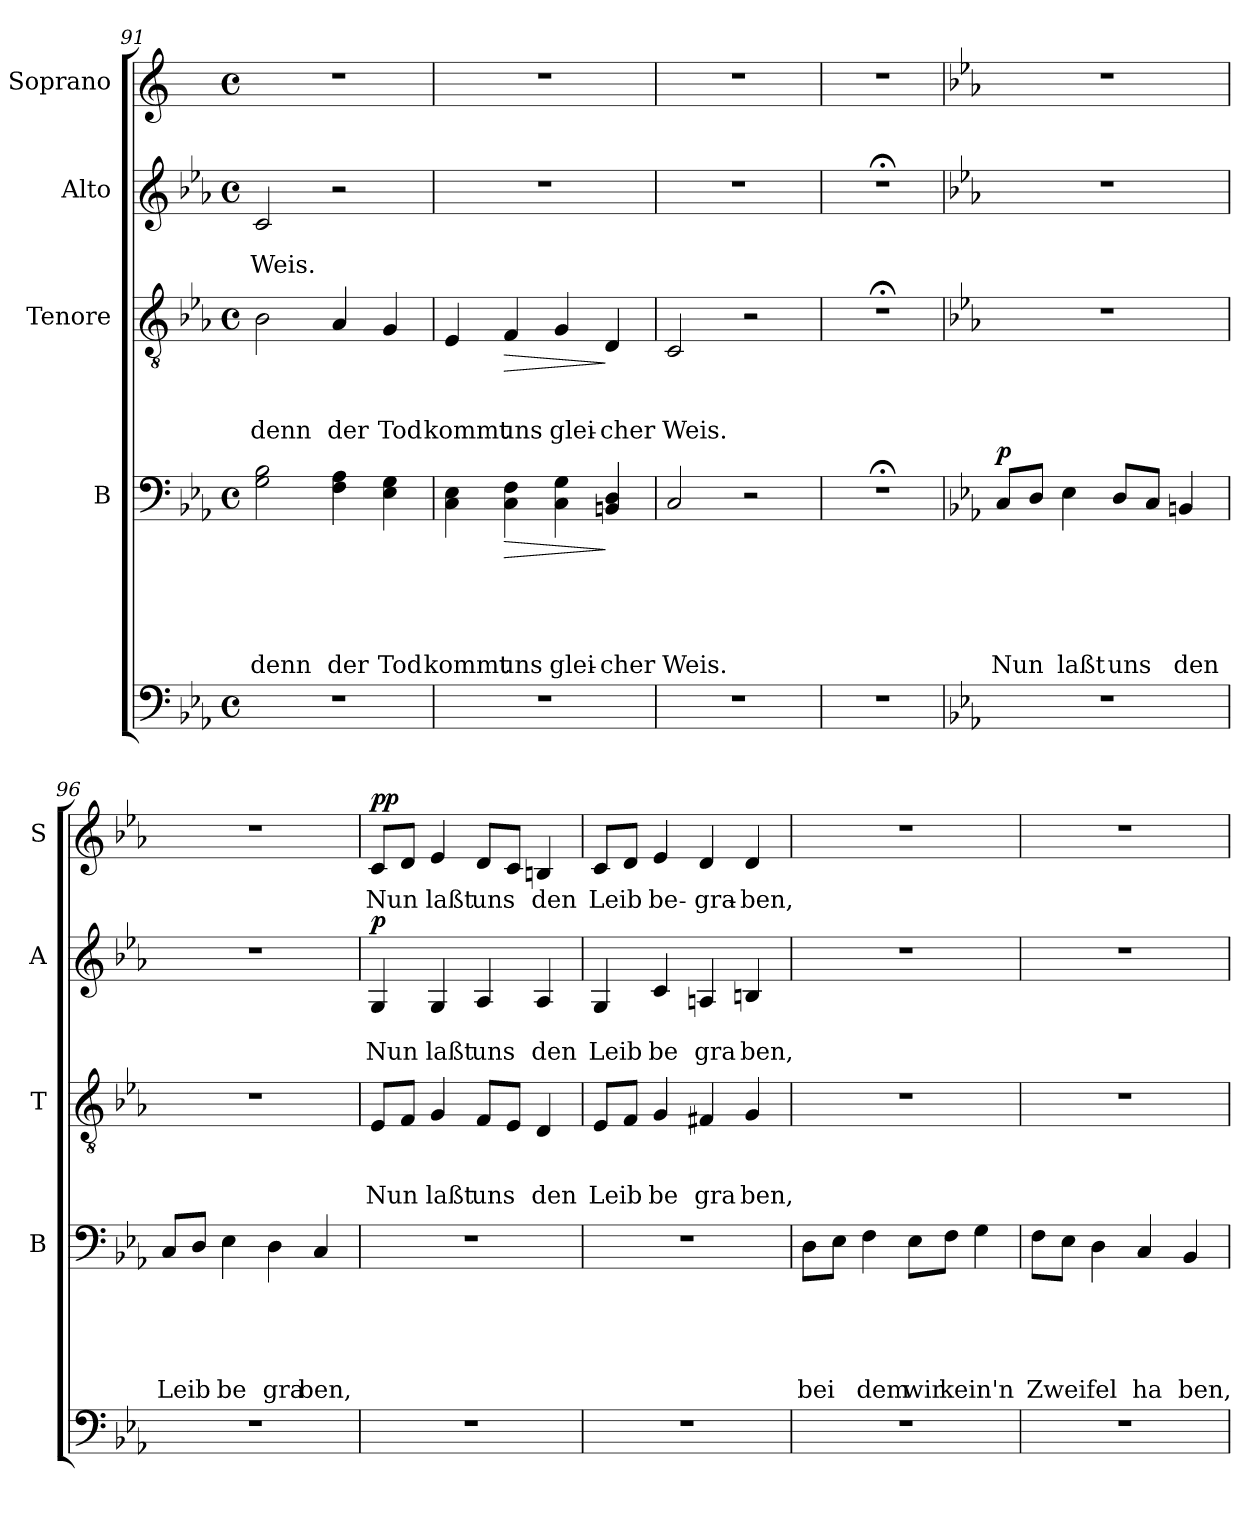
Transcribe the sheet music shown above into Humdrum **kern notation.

**kern	**kern	**text	**text	**text	**text	**text	**dynam	**kern	**text	**text	**text	**dynam	**kern	**text	**text	**dynam	**kern	**text	**dynam
*part5	*part4	*part4	*part4	*part4	*part4	*part4	*part4	*part3	*part3	*part3	*part3	*part3	*part2	*part2	*part2	*part2	*part1	*part1	*part1
*staff5	*staff4	*staff4	*staff4	*staff4	*staff4	*staff4	*staff4	*staff3	*staff3	*staff3	*staff3	*staff3	*staff2	*staff2	*staff2	*staff2	*staff1	*staff1	*staff1
*	*I"B	*	*	*	*	*	*	*I"Tenore	*	*	*	*	*I"Alto	*	*	*	*I"Soprano	*	*
*	*I'B	*	*	*	*	*	*	*I'T	*	*	*	*	*I'A	*	*	*	*I'S	*	*
*clefF4	*clefF4	*	*	*	*	*	*	*clefGv2	*	*	*	*	*clefG2	*	*	*	*clefG2	*	*
*k[b-e-a-]	*k[b-e-a-]	*	*	*	*	*	*	*k[b-e-a-]	*	*	*	*	*k[b-e-a-]	*	*	*	*k[]	*	*
*E-:	*E-:	*	*	*	*	*	*	*E-:	*	*	*	*	*E-:	*	*	*	*C:	*	*
*M4/4	*M4/4	*	*	*	*	*	*	*M4/4	*	*	*	*	*M4/4	*	*	*	*M4/4	*	*
*met(c)	*met(c)	*	*	*	*	*	*	*met(c)	*	*	*	*	*met(c)	*	*	*	*met(c)	*	*
=91	=91	=91	=91	=91	=91	=91	=91	=91	=91	=91	=91	=91	=91	=91	=91	=91	=91	=91	=91
!	!	!	!	!	!	!LO:LY:b	!	!	!	!	!LO:LY:b	!	!	!	!LO:LY:b	!	!	!	!
1r	2G\ 2B-\	.	.	.	.	denn	.	2B-\	.	.	denn	.	2c/	.	Weis.	.	1r	.	.
!	!	!	!	!	!	!LO:LY:b	!	!	!	!	!LO:LY:b	!	!	!	!	!	!	!	!
.	4F\ 4A-\	.	.	.	.	der	.	4A-/	.	.	der	.	2r	.	.	.	.	.	.
!	!	!	!	!	!	!LO:LY:b	!	!	!	!	!LO:LY:b	!	!	!	!	!	!	!	!
.	4E-\ 4G\	.	.	.	.	Tod	.	4G/	.	.	Tod	.	.	.	.	.	.	.	.
=92	=92	=92	=92	=92	=92	=92	=92	=92	=92	=92	=92	=92	=92	=92	=92	=92	=92	=92	=92
!	!	!	!	!	!	!LO:LY:b	!	!	!	!	!LO:LY:b	!	!	!	!	!	!	!	!
1r	4C\ 4E-\	.	.	.	.	kommt	.	4E-/	.	.	kommt	.	1r	.	.	.	1r	.	.
!	!	!	!	!	!	!LO:LY:b	!LO:HP:b	!	!	!	!LO:LY:b	!LO:HP:b	!	!	!	!	!	!	!
.	4C\ 4F\	.	.	.	.	uns	>	4F/	.	.	uns	>	.	.	.	.	.	.	.
!	!	!	!	!	!	!LO:LY:b	!	!	!	!	!LO:LY:b	!	!	!	!	!	!	!	!
.	4C\ 4G\	.	.	.	.	glei-	.	4G/	.	.	glei-	.	.	.	.	.	.	.	.
!	!	!	!	!	!	!LO:LY:b	!	!	!	!	!LO:LY:b	!	!	!	!	!	!	!	!
.	4BBn/ 4D/	.	.	.	.	-cher	]	4D/	.	.	-cher	]	.	.	.	.	.	.	.
=93	=93	=93	=93	=93	=93	=93	=93	=93	=93	=93	=93	=93	=93	=93	=93	=93	=93	=93	=93
!	!	!	!	!	!	!LO:LY:b	!	!	!	!	!LO:LY:b	!	!	!	!	!	!	!	!
1r	2C/	.	.	.	.	Weis.	.	2C/	.	.	Weis.	.	1r	.	.	.	1r	.	.
.	2r	.	.	.	.	.	.	2r	.	.	.	.	.	.	.	.	.	.	.
=94	=94	=94	=94	=94	=94	=94	=94	=94	=94	=94	=94	=94	=94	=94	=94	=94	=94	=94	=94
1r	1r;<	.	.	.	.	.	.	1r;<	.	.	.	.	1r;<	.	.	.	1r	.	.
!!LO:PB:g=z
=95	=95	=95	=95	=95	=95	=95	=95	=95	=95	=95	=95	=95	=95	=95	=95	=95	=95	=95	=95
*	*	*	*	*	*	*	*	*	*	*	*	*	*	*	*	*	*k[b-e-a-]	*	*
*	*	*	*	*	*	*	*	*	*	*	*	*	*	*	*	*	*E-:	*	*
!	!	!	!	!	!	!LO:LY:b	!LO:DY:a	!	!	!	!	!	!	!	!	!	!	!	!
1r	8C/L	.	.	.	.	Nun	p	1r	.	.	.	.	1r	.	.	.	1r	.	.
.	8D/J	.	.	.	.	.	.	.	.	.	.	.	.	.	.	.	.	.	.
!	!	!	!	!	!	!LO:LY:b	!	!	!	!	!	!	!	!	!	!	!	!	!
.	4E-\	.	.	.	.	laßt	.	.	.	.	.	.	.	.	.	.	.	.	.
!	!	!	!	!	!	!LO:LY:b	!	!	!	!	!	!	!	!	!	!	!	!	!
.	8D/L	.	.	.	.	uns	.	.	.	.	.	.	.	.	.	.	.	.	.
.	8C/J	.	.	.	.	.	.	.	.	.	.	.	.	.	.	.	.	.	.
!	!	!	!	!	!	!LO:LY:b	!	!	!	!	!	!	!	!	!	!	!	!	!
.	4BBn/	.	.	.	.	den	.	.	.	.	.	.	.	.	.	.	.	.	.
=96	=96	=96	=96	=96	=96	=96	=96	=96	=96	=96	=96	=96	=96	=96	=96	=96	=96	=96	=96
!	!	!	!	!	!	!LO:LY:b	!	!	!	!	!	!	!	!	!	!	!	!	!
1r	8C/L	.	.	.	.	Leib	.	1r	.	.	.	.	1r	.	.	.	1r	.	.
.	8D/J	.	.	.	.	.	.	.	.	.	.	.	.	.	.	.	.	.	.
!	!	!	!	!	!	!LO:LY:b	!	!	!	!	!	!	!	!	!	!	!	!	!
.	4E-\	.	.	.	.	be	.	.	.	.	.	.	.	.	.	.	.	.	.
!	!	!	!	!	!	!LO:LY:b	!	!	!	!	!	!	!	!	!	!	!	!	!
.	4D\	.	.	.	.	gra	.	.	.	.	.	.	.	.	.	.	.	.	.
!	!	!	!	!	!	!LO:LY:b	!	!	!	!	!	!	!	!	!	!	!	!	!
.	4C/	.	.	.	.	ben,	.	.	.	.	.	.	.	.	.	.	.	.	.
=97	=97	=97	=97	=97	=97	=97	=97	=97	=97	=97	=97	=97	=97	=97	=97	=97	=97	=97	=97
!	!	!	!	!	!	!	!	!	!	!	!LO:LY:b	!	!	!	!LO:LY:b	!LO:DY:b	!	!LO:LY:b	!LO:DY:a
!	!	!	!	!	!	!	!	!	!	!	!	!	!	!	!	!	!	!	!LO:DY:n=1:b
1r	1r	.	.	.	.	.	.	8E-/L	.	.	Nun	.	4G/	.	Nun	p	8c/L	Nun	p p
.	.	.	.	.	.	.	.	8F/J	.	.	.	.	.	.	.	.	8d/J	.	.
!	!	!	!	!	!	!	!	!	!	!	!LO:LY:b	!	!	!	!LO:LY:b	!	!	!LO:LY:b	!
.	.	.	.	.	.	.	.	4G/	.	.	laßt	.	4G/	.	laßt	.	4e-/	laßt	.
!	!	!	!	!	!	!	!	!	!	!	!LO:LY:b	!	!	!	!LO:LY:b	!	!	!LO:LY:b	!
.	.	.	.	.	.	.	.	8F/L	.	.	uns	.	4A-/	.	uns	.	8d/L	uns	.
.	.	.	.	.	.	.	.	8E-/J	.	.	.	.	.	.	.	.	8c/J	.	.
!	!	!	!	!	!	!	!	!	!	!	!LO:LY:b	!	!	!	!LO:LY:b	!	!	!LO:LY:b	!
.	.	.	.	.	.	.	.	4D/	.	.	den	.	4A-/	.	den	.	4Bn/	den	.
=98	=98	=98	=98	=98	=98	=98	=98	=98	=98	=98	=98	=98	=98	=98	=98	=98	=98	=98	=98
!	!	!	!	!	!	!	!	!	!	!	!LO:LY:b	!	!	!	!LO:LY:b	!	!	!LO:LY:b	!
1r	1r	.	.	.	.	.	.	8E-/L	.	.	Leib	.	4G/	.	Leib	.	8c/L	Leib	.
.	.	.	.	.	.	.	.	8F/J	.	.	.	.	.	.	.	.	8d/J	.	.
!	!	!	!	!	!	!	!	!	!	!	!LO:LY:b	!	!	!	!LO:LY:b	!	!	!LO:LY:b	!
.	.	.	.	.	.	.	.	4G/	.	.	be	.	4c/	.	be	.	4e-/	be-	.
!	!	!	!	!	!	!	!	!	!	!	!LO:LY:b	!	!	!	!LO:LY:b	!	!	!LO:LY:b	!
.	.	.	.	.	.	.	.	4F#X/	.	.	gra	.	4An/	.	gra	.	4d/	-gra-	.
!	!	!	!	!	!	!	!	!	!	!	!LO:LY:b	!	!	!	!LO:LY:b	!	!	!LO:LY:b	!
.	.	.	.	.	.	.	.	4G/	.	.	ben,	.	4Bn/	.	ben,	.	4d/	-ben,	.
!!LO:LB:g=z
=99	=99	=99	=99	=99	=99	=99	=99	=99	=99	=99	=99	=99	=99	=99	=99	=99	=99	=99	=99
!	!	!	!	!	!	!LO:LY:b	!	!	!	!	!	!	!	!	!	!	!	!	!
1r	8D\L	.	.	.	.	bei	.	1r	.	.	.	.	1r	.	.	.	1r	.	.
.	8E-\J	.	.	.	.	.	.	.	.	.	.	.	.	.	.	.	.	.	.
!	!	!	!	!	!	!LO:LY:b	!	!	!	!	!	!	!	!	!	!	!	!	!
.	4F\	.	.	.	.	dem	.	.	.	.	.	.	.	.	.	.	.	.	.
!	!	!	!	!	!	!LO:LY:b	!	!	!	!	!	!	!	!	!	!	!	!	!
.	8E-\L	.	.	.	.	wir	.	.	.	.	.	.	.	.	.	.	.	.	.
!	!	!	!	!	!	!LO:LY:b	!	!	!	!	!	!	!	!	!	!	!	!	!
.	8F\J	.	.	.	.	kein'n	.	.	.	.	.	.	.	.	.	.	.	.	.
.	4G\	.	.	.	.	.	.	.	.	.	.	.	.	.	.	.	.	.	.
=100	=100	=100	=100	=100	=100	=100	=100	=100	=100	=100	=100	=100	=100	=100	=100	=100	=100	=100	=100
!	!	!	!	!	!	!LO:LY:b	!	!	!	!	!	!	!	!	!	!	!	!	!
1r	8F\L	.	.	.	.	Zwei	.	1r	.	.	.	.	1r	.	.	.	1r	.	.
.	8E-\J	.	.	.	.	.	.	.	.	.	.	.	.	.	.	.	.	.	.
!	!	!	!	!	!	!LO:LY:b	!	!	!	!	!	!	!	!	!	!	!	!	!
.	4D\	.	.	.	.	fel	.	.	.	.	.	.	.	.	.	.	.	.	.
!	!	!	!	!	!	!LO:LY:b	!	!	!	!	!	!	!	!	!	!	!	!	!
.	4C/	.	.	.	.	ha	.	.	.	.	.	.	.	.	.	.	.	.	.
!	!	!	!	!	!	!LO:LY:b	!	!	!	!	!	!	!	!	!	!	!	!	!
.	4BB-/	.	.	.	.	ben,	.	.	.	.	.	.	.	.	.	.	.	.	.
=	=	=	=	=	=	=	=	=	=	=	=	=	=	=	=	=	=	=	=
*-	*-	*-	*-	*-	*-	*-	*-	*-	*-	*-	*-	*-	*-	*-	*-	*-	*-	*-	*-
